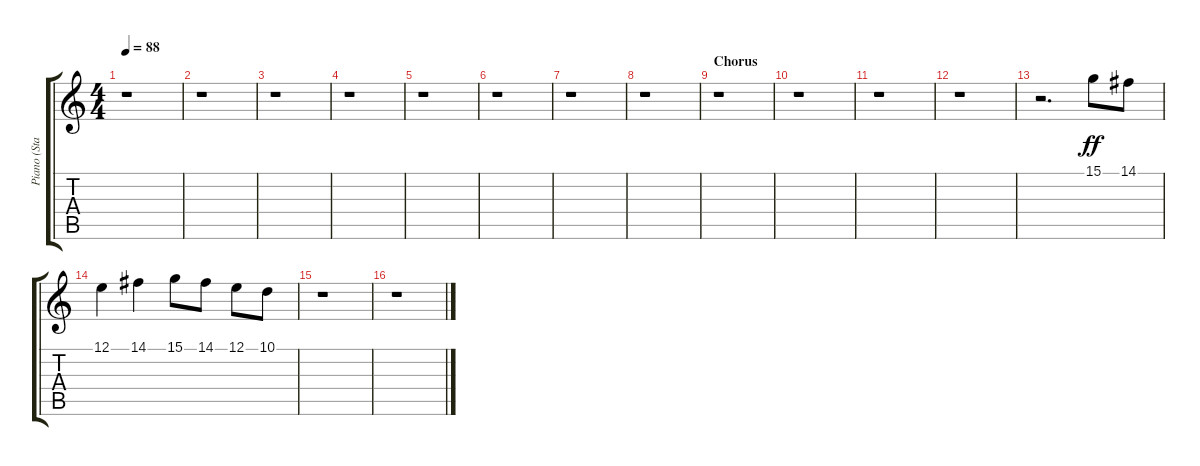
\track ("Piano (Staff 1)" "Piano (Sta") {solo instrument acousticgrandpiano}
\staff {score tabs}
\tuning (E4 B3 G3 D3 A2 E2) {hide}
\ts (4 4)
\tempo 88
\clef g2
\ks aminor
r.1{dy ff} |
r.1 |
r.1 |
r.1 |
r.1 |
r.1 |
r.1 |
r.1 |
\section ("" "Chorus")
r.1 |
r.1 |
r.1 |
r.1 |
r.2{d} 15.1.8 14.1.8 |
12.1.4 14.1.4 15.1.8 14.1.8 12.1.8 10.1.8 |
r.1 |
r.1
